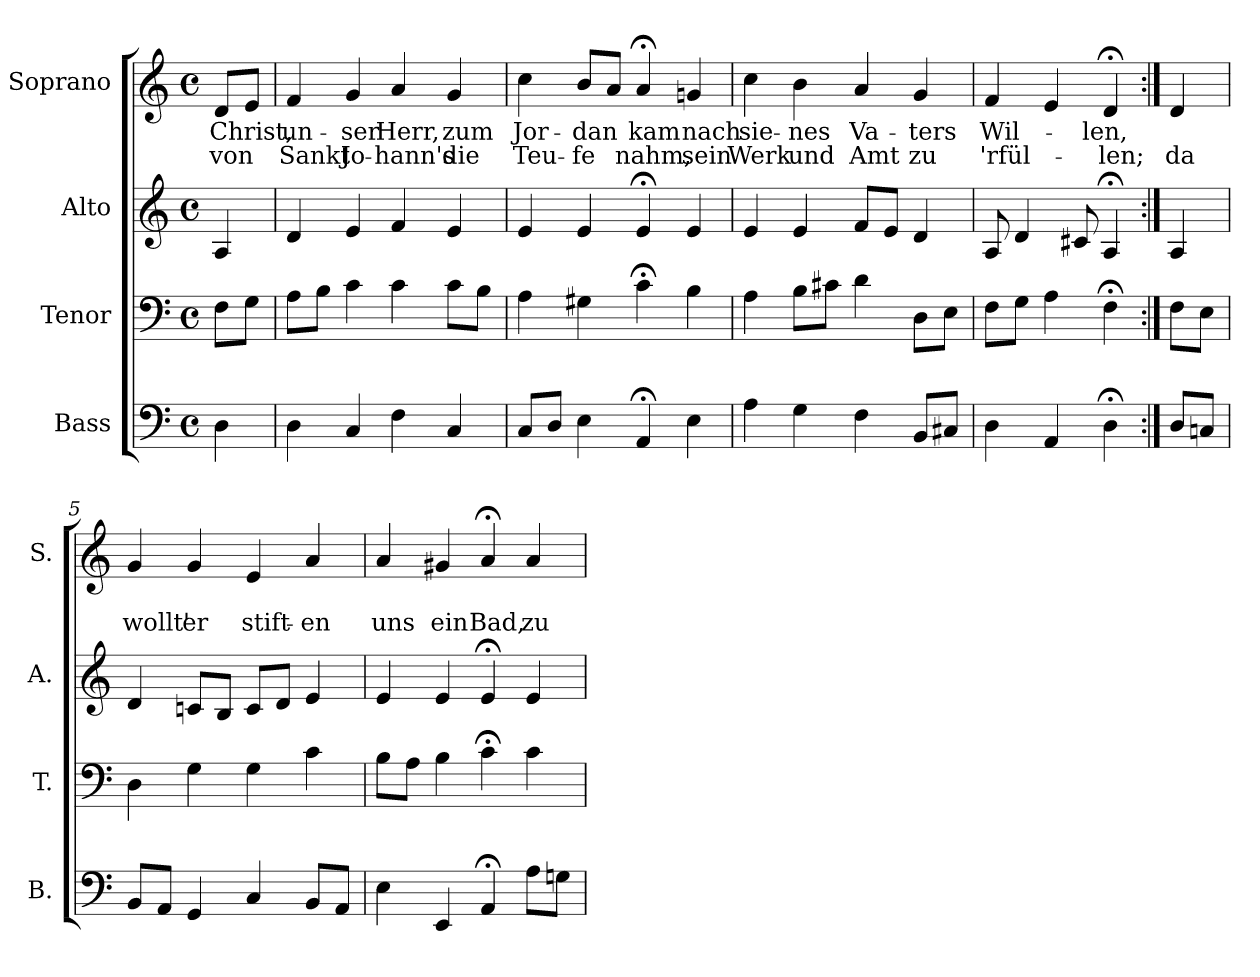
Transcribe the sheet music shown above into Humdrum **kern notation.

**kern	**kern	**kern	**kern	**text	**text
*part4	*part3	*part2	*part1	*part1	*part1
*staff4	*staff3	*staff2	*staff1	*staff1	*staff1
*I"Bass	*I"Tenor	*I"Alto	*I"Soprano	*	*
*I'B.	*I'T.	*I'A.	*I'S.	*	*
*clefF4	*clefF4	*clefG2	*clefG2	*	*
*k[]	*k[]	*k[]	*k[]	*	*
*	*	*	*a:	*	*
*M4/4	*M4/4	*M4/4	*M4/4	*	*
*met(c)	*met(c)	*met(c)	*met(c)	*	*
=	=	=	=	=	=
4D\	8F\L	4A/	8d/L	Christ,	von
.	8G\J	.	8e/J	.	.
=1	=1	=1	=1	=1	=1
4D\	8A\L	4d/	4f/	un-	Sankt
.	8B\J	.	.	.	.
4C/	4c\	4e/	4g/	-ser	Jo-
4F\	4c\	4f/	4a/	Herr,	-hann's
4C/	8c\L	4e/	4g/	zum	die
.	8B\J	.	.	.	.
=2	=2	=2	=2	=2	=2
8C/L	4A\	4e/	4cc\	Jor-	Teu-
8D/J	.	.	.	.	.
4E\	4G#X\	4e/	8b/L	-dan	-fe
.	.	.	8a/J	.	.
4AA;</	4c;<\	4e;</	4a;</	kam	nahm,
4E\	4B\	4e/	4gn/	nach	sein
=3	=3	=3	=3	=3	=3
4A\	4A\	4e/	4cc\	sie-	Werk
4G\	8B\L	4e/	4b\	-nes	und
.	8c#X\J	.	.	.	.
4F\	4d\	8f/L	4a/	Va-	Amt
.	.	8e/J	.	.	.
8BB/L	8D\L	4d/	4g/	-ters	zu
8C#X/J	8E\J	.	.	.	.
=4	=4	=4	=4	=4	=4
4D\	8F\L	8A/	4f/	Wil-	'rfül-
.	8G\J	4d/	.	.	.
4AA/	4A\	.	4e/	.	.
.	.	8c#X/	.	.	.
4D;<\	4F;<\	4A;</	4d;</	-len,	-len;
!!LO:LB:g=z
=4a:|!	=4a:|!	=4a:|!	=4a:|!	=4a:|!	=4a:|!
8D/L	8F\L	4A/	4d/	.	da
8Cn/J	8E\J	.	.	.	.
=5	=5	=5	=5	=5	=5
8BB/L	4D\	4d/	4g/	.	wollt'
8AA/J	.	.	.	.	.
4GG/	4G\	8cn/L	4g/	.	er
.	.	8B/J	.	.	.
4C/	4G\	8c/L	4e/	.	stift-
.	.	8d/J	.	.	.
8BB/L	4c\	4e/	4a/	.	-en
8AA/J	.	.	.	.	.
=6	=6	=6	=6	=6	=6
4E\	8B\L	4e/	4a/	.	uns
.	8A\J	.	.	.	.
4EE/	4B\	4e/	4g#X/	.	ein
4AA;</	4c;<\	4e;</	4a;</	.	Bad,
8A\L	4c\	4e/	4a/	.	zu
8Gn\J	.	.	.	.	.
=	=	=	=	=	=
*-	*-	*-	*-	*-	*-
